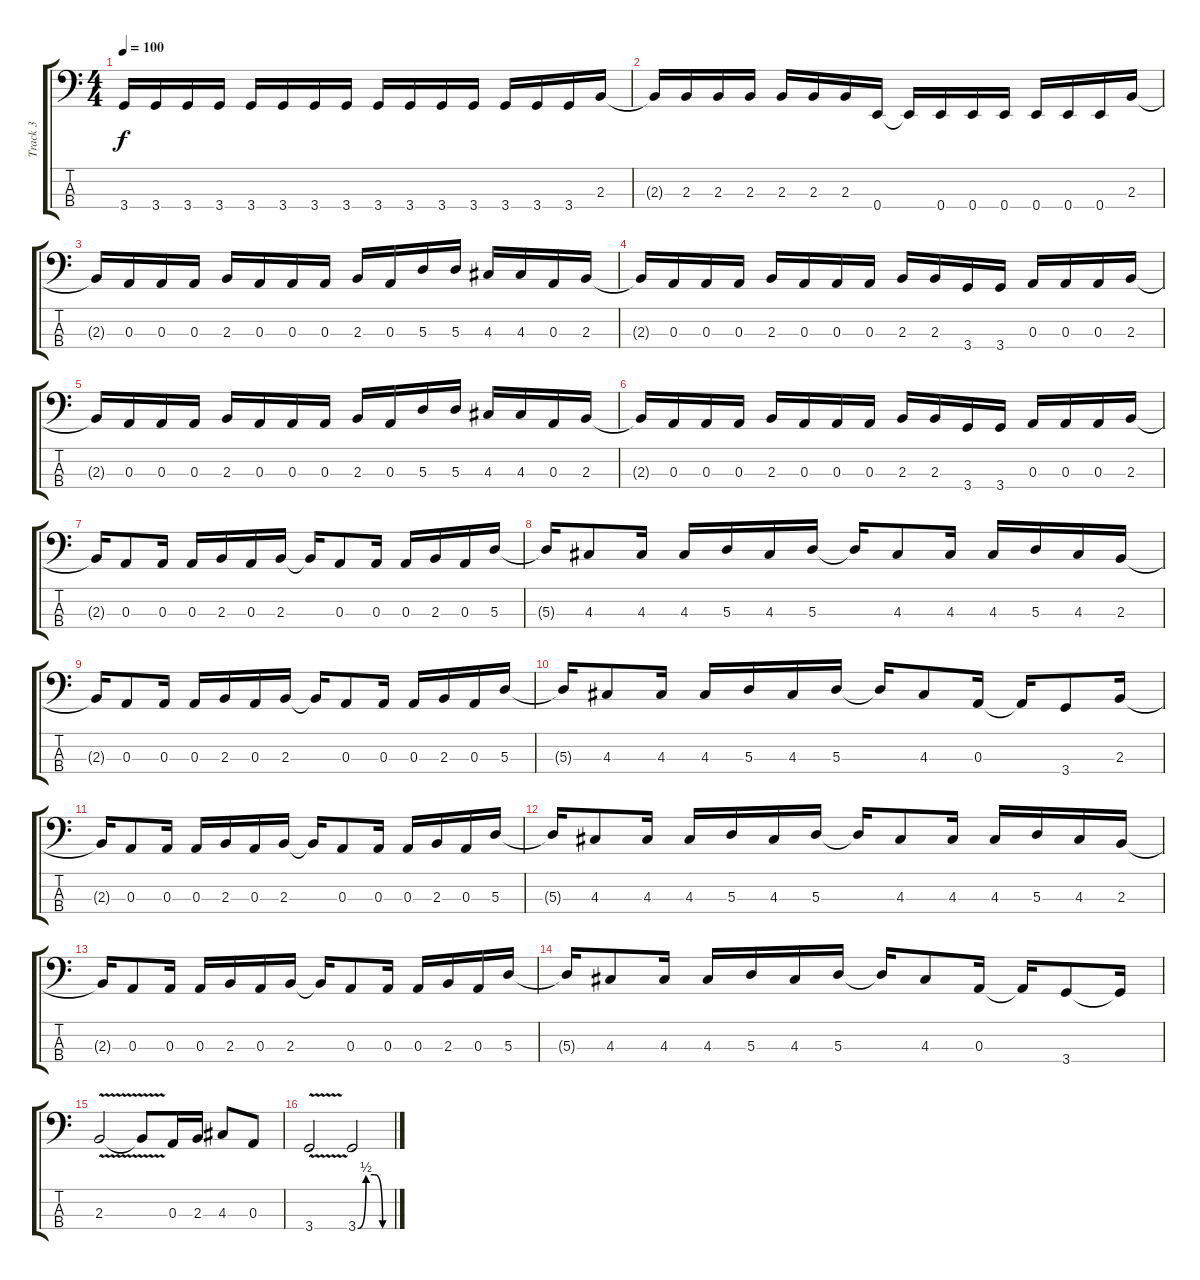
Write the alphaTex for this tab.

\track ("Track 3" "Track 3") {instrument electricbasspick}
\staff {score tabs}
\tuning (G2 D2 A1 E1) {hide}
\ts (4 4)
\tempo 100
\clef f4
\ks c
3.4{t}.16{dy f} 3.4.16 3.4.16 3.4.16 3.4.16 3.4.16 3.4.16 3.4.16 3.4.16 3.4.16 3.4.16 3.4.16 3.4.16 3.4.16 3.4.16 2.3.16 |
2.3{t}.16 2.3.16 2.3.16 2.3.16 2.3.16 2.3.16 2.3.16 0.4.16 0.4{t}.16 0.4.16 0.4.16 0.4.16 0.4.16 0.4.16 0.4.16 2.3.16 |
2.3{t}.16 0.3.16 0.3.16 0.3.16 2.3.16 0.3.16 0.3.16 0.3.16 2.3.16 0.3.16 5.3.16 5.3.16 4.3.16 4.3.16 0.3.16 2.3.16 |
2.3{t}.16 0.3.16 0.3.16 0.3.16 2.3.16 0.3.16 0.3.16 0.3.16 2.3.16 2.3.16 3.4.16 3.4.16 0.3.16 0.3.16 0.3.16 2.3.16 |
2.3{t}.16 0.3.16 0.3.16 0.3.16 2.3.16 0.3.16 0.3.16 0.3.16 2.3.16 0.3.16 5.3.16 5.3.16 4.3.16 4.3.16 0.3.16 2.3.16 |
2.3{t}.16 0.3.16 0.3.16 0.3.16 2.3.16 0.3.16 0.3.16 0.3.16 2.3.16 2.3.16 3.4.16 3.4.16 0.3.16 0.3.16 0.3.16 2.3.16 |
2.3{t}.16 0.3.8 0.3.16 0.3.16 2.3.16 0.3.16 2.3.16 2.3{t}.16 0.3.8 0.3.16 0.3.16 2.3.16 0.3.16 5.3.16 |
5.3{t}.16 4.3.8 4.3.16 4.3.16 5.3.16 4.3.16 5.3.16 5.3{t}.16 4.3.8 4.3.16 4.3.16 5.3.16 4.3.16 2.3.16 |
2.3{t}.16 0.3.8 0.3.16 0.3.16 2.3.16 0.3.16 2.3.16 2.3{t}.16 0.3.8 0.3.16 0.3.16 2.3.16 0.3.16 5.3.16 |
5.3{t}.16 4.3.8 4.3.16 4.3.16 5.3.16 4.3.16 5.3.16 5.3{t}.16 4.3.8 0.3.16 0.3{t}.16 3.4.8 2.3.16 |
2.3{t}.16 0.3.8 0.3.16 0.3.16 2.3.16 0.3.16 2.3.16 2.3{t}.16 0.3.8 0.3.16 0.3.16 2.3.16 0.3.16 5.3.16 |
5.3{t}.16 4.3.8 4.3.16 4.3.16 5.3.16 4.3.16 5.3.16 5.3{t}.16 4.3.8 4.3.16 4.3.16 5.3.16 4.3.16 2.3.16 |
2.3{t}.16 0.3.8 0.3.16 0.3.16 2.3.16 0.3.16 2.3.16 2.3{t}.16 0.3.8 0.3.16 0.3.16 2.3.16 0.3.16 5.3.16 |
5.3{t}.16 4.3.8 4.3.16 4.3.16 5.3.16 4.3.16 5.3.16 5.3{t}.16 4.3.8 0.3.16 0.3{t}.16 3.4.8 3.4{t}.16 |
2.3{v}.2 2.3{t}.8 0.3.16 2.3.16 4.3.8 0.3.8 |
3.4{v}.2 3.4{be (custom 0 0 15 2 30 2 45 0 60 0)}.2
